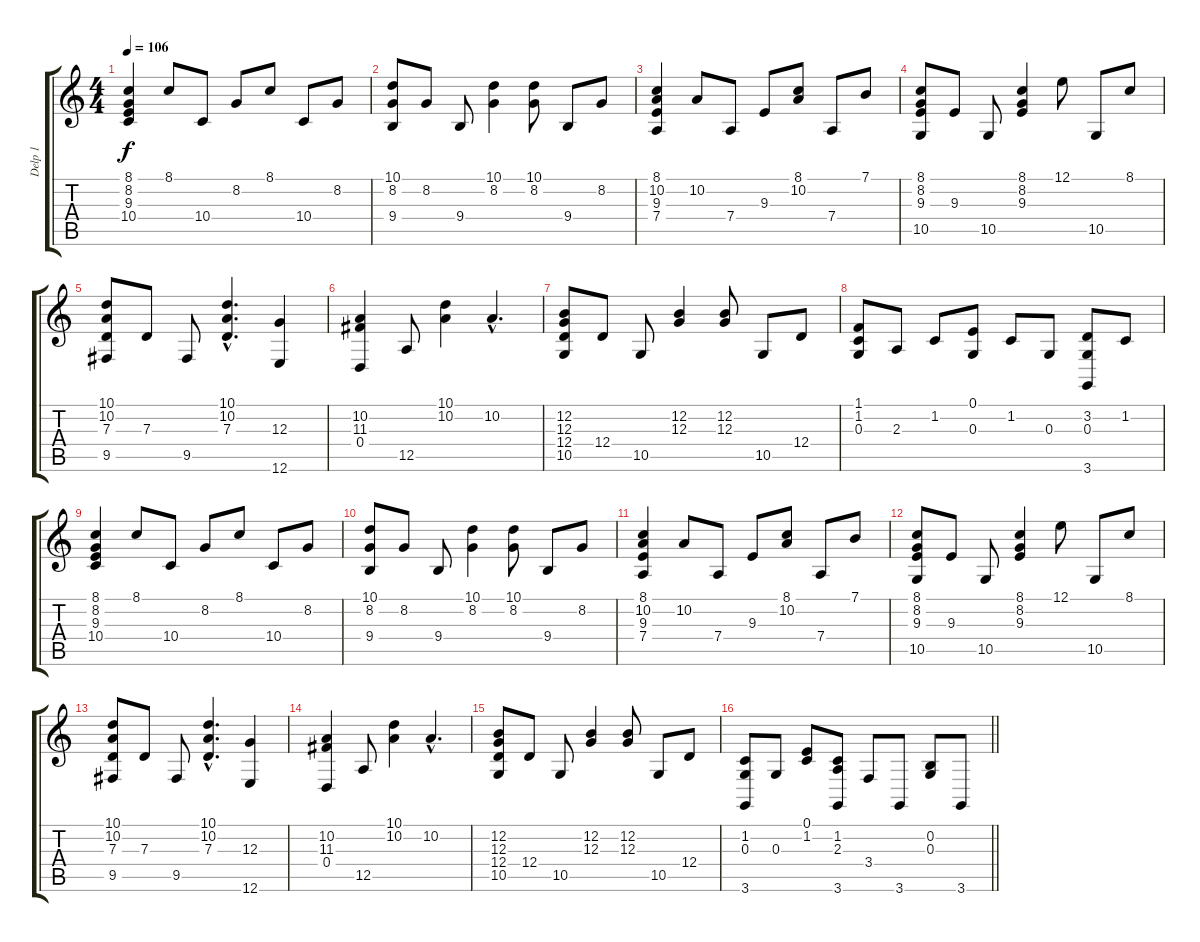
\track ("Delp 1" "Delp 1") {instrument acousticgrandpiano}
\staff {score tabs}
\tuning (E4 B3 G3 D3 A2 E2) {hide}
\ts (4 4)
\tempo 106
\clef g2
\ks c
(8.1 8.2 9.3 10.4).4{dy f instrument acousticgrandpiano} 8.1.8 10.4.8 8.2.8 8.1.8 10.4.8 8.2.8 |
(10.1 8.2 9.4).8 8.2.8 9.4.8 (10.1 8.2).4 (10.1 8.2).8 9.4.8 8.2.8 |
(8.1 10.2 9.3 7.4).4 10.2.8 7.4.8 9.3.8 (8.1 10.2).8 7.4.8 7.1.8 |
(8.1 8.2 9.3 10.5).8 9.3.8 10.5.8 (8.1 8.2 9.3).4 12.1.8 10.5.8 8.1.8 |
(10.1 10.2 7.3 9.5).8 7.3.8 9.5.8 (10.1{hac} 10.2{hac} 7.3{hac}).4{d} (12.3 12.6).4 |
(10.2 11.3 0.4).4 12.5.8 (10.1 10.2).4 10.2{hac}.4{d} |
(12.2 12.3 12.4 10.5).8 12.4.8 10.5.8 (12.2 12.3).4 (12.2 12.3).8 10.5.8 12.4.8 |
(1.1 1.2 0.3).8 2.3.8 1.2.8 (0.1 0.3).8 1.2.8 0.3.8 (3.2 0.3 3.6).8 1.2.8 |
(8.1 8.2 9.3 10.4).4 8.1.8 10.4.8 8.2.8 8.1.8 10.4.8 8.2.8 |
(10.1 8.2 9.4).8 8.2.8 9.4.8 (10.1 8.2).4 (10.1 8.2).8 9.4.8 8.2.8 |
(8.1 10.2 9.3 7.4).4 10.2.8 7.4.8 9.3.8 (8.1 10.2).8 7.4.8 7.1.8 |
(8.1 8.2 9.3 10.5).8 9.3.8 10.5.8 (8.1 8.2 9.3).4 12.1.8 10.5.8 8.1.8 |
(10.1 10.2 7.3 9.5).8 7.3.8 9.5.8 (10.1{hac} 10.2{hac} 7.3{hac}).4{d} (12.3 12.6).4 |
(10.2 11.3 0.4).4 12.5.8 (10.1 10.2).4 10.2{hac}.4{d} |
(12.2 12.3 12.4 10.5).8 12.4.8 10.5.8 (12.2 12.3).4 (12.2 12.3).8 10.5.8 12.4.8 |
\barLineRight lightlight
(1.2 0.3 3.6).8 0.3.8 (0.1 1.2).8 (1.2 2.3 3.6).8 3.4.8 3.6.8 (0.2 0.3).8 3.6.8
